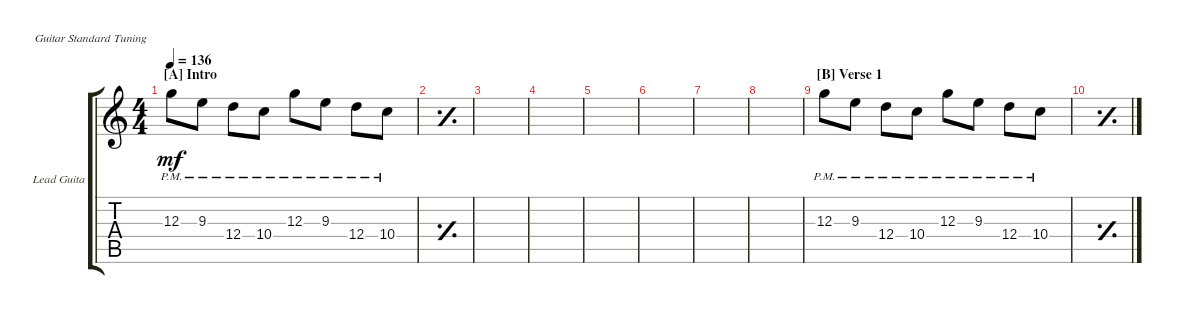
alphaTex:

\defaultSystemsLayout 4
\bracketExtendMode groupsimilarinstruments
\firstSystemTrackNameOrientation horizontal
\otherSystemsTrackNameOrientation horizontal
\track ("Lead Guitar" "Lead Guita") {instrument electricguitarclean}
\staff {score tabs}
\tuning (E4 B3 G3 D3 A2 E2)
\ts (4 4)
\section ("A" "Intro")
\tempo 136
\clef g2
\ks c
12.3{pm}.8{dy mf instrument electricguitarclean} 9.3{pm}.8 12.4{pm}.8 10.4{pm}.8 12.3{pm}.8 9.3{pm}.8 12.4{pm}.8 10.4{pm}.8 |
\simile simple
|
|
|
|
|
|
|
\section ("B" "Verse 1")
\simile none
12.3{pm}.8 9.3{pm}.8 12.4{pm}.8 10.4{pm}.8 12.3{pm}.8 9.3{pm}.8 12.4{pm}.8 10.4{pm}.8 |
\simile simple
